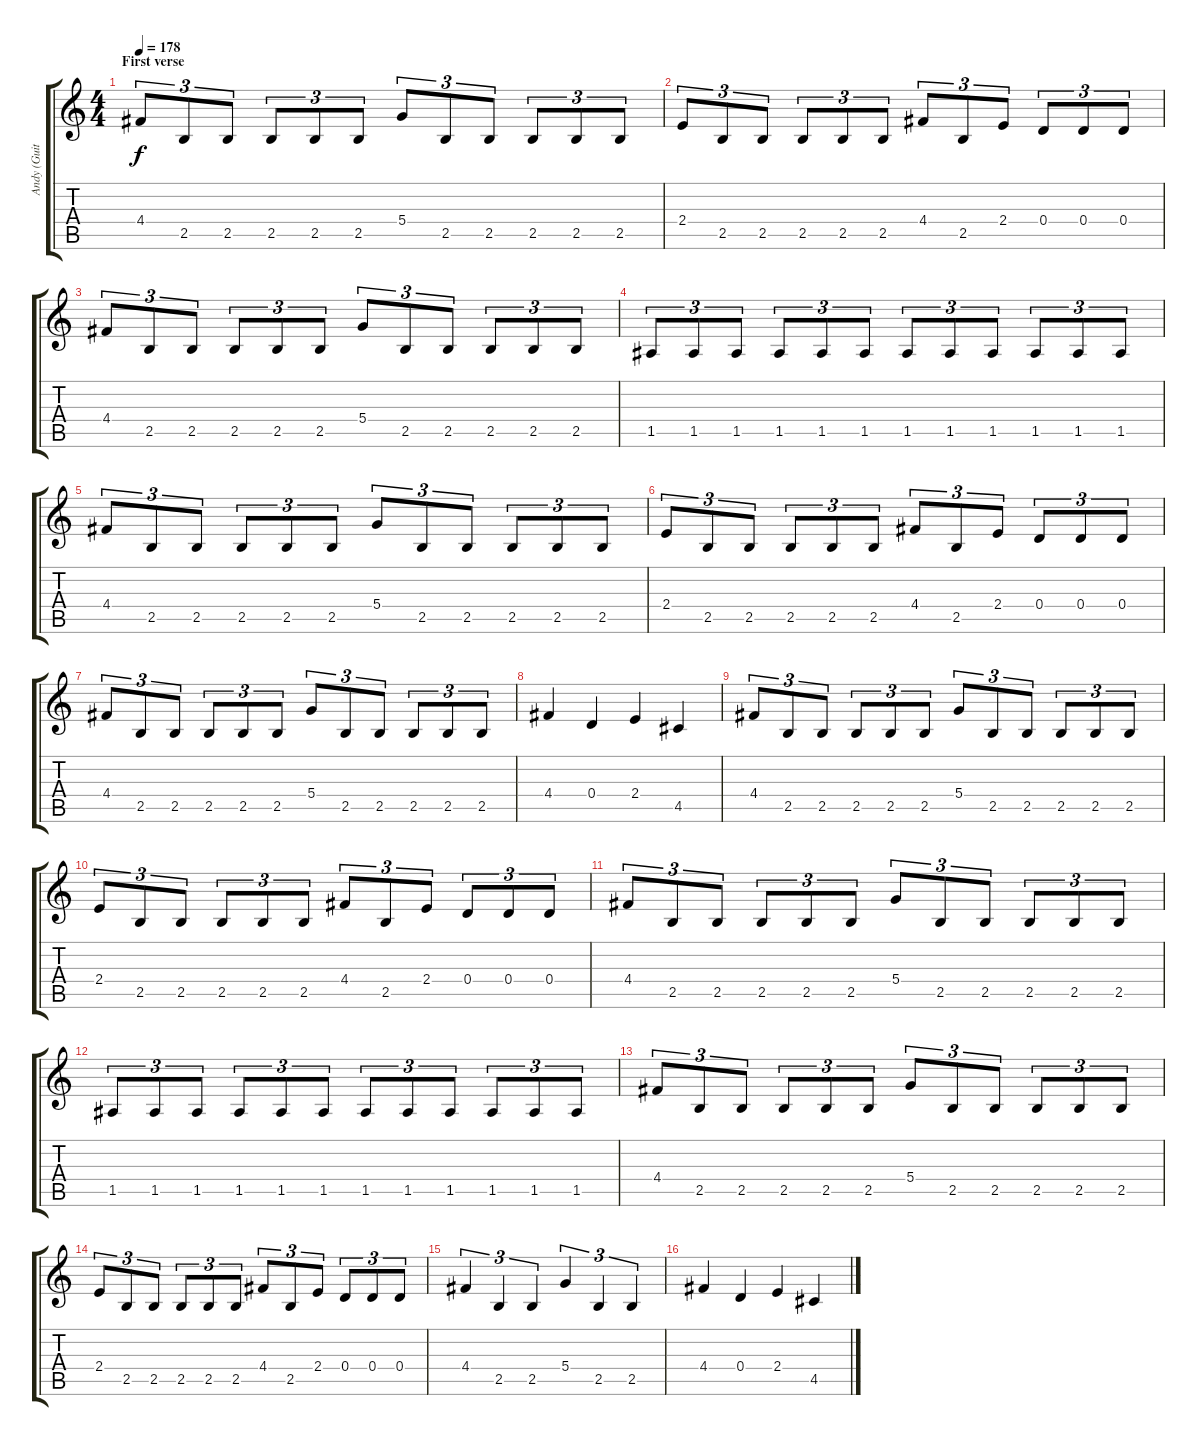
\track ("Andy (Guitar)" "Andy (Guit") {instrument overdrivenguitar}
\staff {score tabs}
\tuning (E4 B3 G3 D3 A2 E2) {hide}
\ts (4 4)
\section ("" "First verse")
\tempo 178
\clef g2
\ks c
4.4.8{tu (3 2) dy f} 2.5.8{tu (3 2)} 2.5.8{tu (3 2)} 2.5.8{tu (3 2)} 2.5.8{tu (3 2)} 2.5.8{tu (3 2)} 5.4.8{tu (3 2)} 2.5.8{tu (3 2)} 2.5.8{tu (3 2)} 2.5.8{tu (3 2)} 2.5.8{tu (3 2)} 2.5.8{tu (3 2)} |
2.4.8{tu (3 2)} 2.5.8{tu (3 2)} 2.5.8{tu (3 2)} 2.5.8{tu (3 2)} 2.5.8{tu (3 2)} 2.5.8{tu (3 2)} 4.4.8{tu (3 2)} 2.5.8{tu (3 2)} 2.4.8{tu (3 2)} 0.4.8{tu (3 2)} 0.4.8{tu (3 2)} 0.4.8{tu (3 2)} |
4.4.8{tu (3 2)} 2.5.8{tu (3 2)} 2.5.8{tu (3 2)} 2.5.8{tu (3 2)} 2.5.8{tu (3 2)} 2.5.8{tu (3 2)} 5.4.8{tu (3 2)} 2.5.8{tu (3 2)} 2.5.8{tu (3 2)} 2.5.8{tu (3 2)} 2.5.8{tu (3 2)} 2.5.8{tu (3 2)} |
1.5.8{tu (3 2)} 1.5.8{tu (3 2)} 1.5.8{tu (3 2)} 1.5.8{tu (3 2)} 1.5.8{tu (3 2)} 1.5.8{tu (3 2)} 1.5.8{tu (3 2)} 1.5.8{tu (3 2)} 1.5.8{tu (3 2)} 1.5.8{tu (3 2)} 1.5.8{tu (3 2)} 1.5.8{tu (3 2)} |
4.4.8{tu (3 2)} 2.5.8{tu (3 2)} 2.5.8{tu (3 2)} 2.5.8{tu (3 2)} 2.5.8{tu (3 2)} 2.5.8{tu (3 2)} 5.4.8{tu (3 2)} 2.5.8{tu (3 2)} 2.5.8{tu (3 2)} 2.5.8{tu (3 2)} 2.5.8{tu (3 2)} 2.5.8{tu (3 2)} |
2.4.8{tu (3 2)} 2.5.8{tu (3 2)} 2.5.8{tu (3 2)} 2.5.8{tu (3 2)} 2.5.8{tu (3 2)} 2.5.8{tu (3 2)} 4.4.8{tu (3 2)} 2.5.8{tu (3 2)} 2.4.8{tu (3 2)} 0.4.8{tu (3 2)} 0.4.8{tu (3 2)} 0.4.8{tu (3 2)} |
4.4.8{tu (3 2)} 2.5.8{tu (3 2)} 2.5.8{tu (3 2)} 2.5.8{tu (3 2)} 2.5.8{tu (3 2)} 2.5.8{tu (3 2)} 5.4.8{tu (3 2)} 2.5.8{tu (3 2)} 2.5.8{tu (3 2)} 2.5.8{tu (3 2)} 2.5.8{tu (3 2)} 2.5.8{tu (3 2)} |
4.4.4 0.4.4 2.4.4 4.5.4 |
4.4.8{tu (3 2)} 2.5.8{tu (3 2)} 2.5.8{tu (3 2)} 2.5.8{tu (3 2)} 2.5.8{tu (3 2)} 2.5.8{tu (3 2)} 5.4.8{tu (3 2)} 2.5.8{tu (3 2)} 2.5.8{tu (3 2)} 2.5.8{tu (3 2)} 2.5.8{tu (3 2)} 2.5.8{tu (3 2)} |
2.4.8{tu (3 2)} 2.5.8{tu (3 2)} 2.5.8{tu (3 2)} 2.5.8{tu (3 2)} 2.5.8{tu (3 2)} 2.5.8{tu (3 2)} 4.4.8{tu (3 2)} 2.5.8{tu (3 2)} 2.4.8{tu (3 2)} 0.4.8{tu (3 2)} 0.4.8{tu (3 2)} 0.4.8{tu (3 2)} |
4.4.8{tu (3 2)} 2.5.8{tu (3 2)} 2.5.8{tu (3 2)} 2.5.8{tu (3 2)} 2.5.8{tu (3 2)} 2.5.8{tu (3 2)} 5.4.8{tu (3 2)} 2.5.8{tu (3 2)} 2.5.8{tu (3 2)} 2.5.8{tu (3 2)} 2.5.8{tu (3 2)} 2.5.8{tu (3 2)} |
1.5.8{tu (3 2)} 1.5.8{tu (3 2)} 1.5.8{tu (3 2)} 1.5.8{tu (3 2)} 1.5.8{tu (3 2)} 1.5.8{tu (3 2)} 1.5.8{tu (3 2)} 1.5.8{tu (3 2)} 1.5.8{tu (3 2)} 1.5.8{tu (3 2)} 1.5.8{tu (3 2)} 1.5.8{tu (3 2)} |
4.4.8{tu (3 2)} 2.5.8{tu (3 2)} 2.5.8{tu (3 2)} 2.5.8{tu (3 2)} 2.5.8{tu (3 2)} 2.5.8{tu (3 2)} 5.4.8{tu (3 2)} 2.5.8{tu (3 2)} 2.5.8{tu (3 2)} 2.5.8{tu (3 2)} 2.5.8{tu (3 2)} 2.5.8{tu (3 2)} |
2.4.8{tu (3 2)} 2.5.8{tu (3 2)} 2.5.8{tu (3 2)} 2.5.8{tu (3 2)} 2.5.8{tu (3 2)} 2.5.8{tu (3 2)} 4.4.8{tu (3 2)} 2.5.8{tu (3 2)} 2.4.8{tu (3 2)} 0.4.8{tu (3 2)} 0.4.8{tu (3 2)} 0.4.8{tu (3 2)} |
4.4.4{tu (3 2)} 2.5.4{tu (3 2)} 2.5.4{tu (3 2)} 5.4.4{tu (3 2)} 2.5.4{tu (3 2)} 2.5.4{tu (3 2)} |
4.4.4 0.4.4 2.4.4 4.5.4
